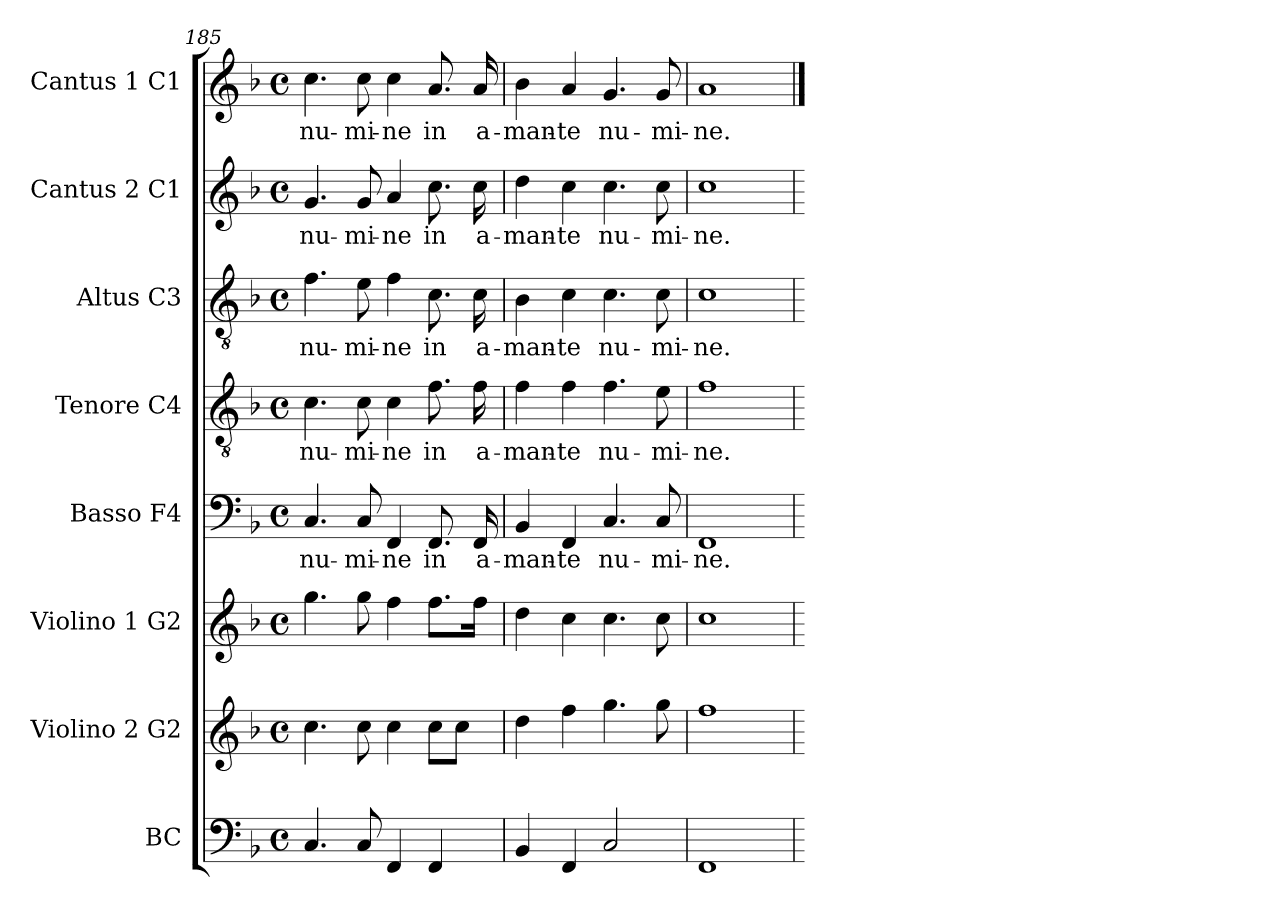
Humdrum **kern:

**kern	**kern	**kern	**kern	**text	**kern	**text	**kern	**text	**kern	**text	**kern	**text
*part8	*part7	*part6	*part5	*part5	*part4	*part4	*part3	*part3	*part2	*part2	*part1	*part1
*staff8	*staff7	*staff6	*staff5	*staff5	*staff4	*staff4	*staff3	*staff3	*staff2	*staff2	*staff1	*staff1
*I"BC	*I"Violino 2  G2	*I"Violino 1  G2	*I"Basso  F4	*	*I"Tenore  C4	*	*I"Altus  C3	*	*I"Cantus 2  C1	*	*I"Cantus 1  C1	*
*I'BC	*I'Vl2	*I'Vl1	*I'B	*	*I'T	*	*I'A	*	*I'C2	*	*I'C1	*
*clefF4	*clefG2	*clefG2	*clefF4	*	*clefGv2	*	*clefGv2	*	*clefG2	*	*clefG2	*
*k[b-]	*k[b-]	*k[b-]	*k[b-]	*	*k[b-]	*	*k[b-]	*	*k[b-]	*	*k[b-]	*
*F:	*F:	*F:	*F:	*	*F:	*	*F:	*	*F:	*	*F:	*
*M4/4	*M4/4	*M4/4	*M4/4	*	*M4/4	*	*M4/4	*	*M4/4	*	*M4/4	*
*met(c)	*met(c)	*met(c)	*met(c)	*	*met(c)	*	*met(c)	*	*met(c)	*	*met(c)	*
=185	=185	=185	=185	=185	=185	=185	=185	=185	=185	=185	=185	=185
!	!	!	!	!LO:LY:b:cj	!	!LO:LY:b	!	!LO:LY:b:cj	!	!LO:LY:b:cj	!	!LO:LY:b:cj
4.C/	4.cc\	4.gg\	4.C/	nu-	4.c\	nu-	4.f\	nu-	4.g/	nu-	4.cc\	nu-
!	!	!	!	!LO:LY:b	!	!LO:LY:b:cj	!	!LO:LY:b	!	!LO:LY:b	!	!LO:LY:b
8C/	8cc\	8gg\	8C/	-mi-	8c\	-mi-	8e\	-mi-	8g/	-mi-	8cc\	-mi-
!	!	!	!	!LO:LY:b:rj	!	!LO:LY:b:rj	!	!LO:LY:b:rj	!	!LO:LY:b:rj	!	!LO:LY:b:rj
4FF/	4cc\	4ff\	4FF/	-ne	4c\	-ne	4f\	-ne	4a/	-ne	4cc\	-ne
!	!	!	!	!LO:LY:b:cj	!	!LO:LY:b:cj	!	!LO:LY:b:cj	!	!LO:LY:b:cj	!	!LO:LY:b:cj
4FF/	8cc\L	8.ff\L	8.FF/	in	8.f\	in	8.c\	in	8.cc\	in	8.a/	in
.	8cc\J	.	.	.	.	.	.	.	.	.	.	.
!	!	!	!	!LO:LY:b:cj	!	!LO:LY:b:cj	!	!LO:LY:b:cj	!	!LO:LY:b:cj	!	!LO:LY:b:cj
.	.	16ff\J	16FF/	a-	16f\	a-	16c\	a-	16cc\	a-	16a/	a-
=186	=186	=186	=186	=186	=186	=186	=186	=186	=186	=186	=186	=186
!	!	!	!	!LO:LY:b:cj	!	!LO:LY:b:cj	!	!LO:LY:b:cj	!	!LO:LY:b:cj	!	!LO:LY:b:cj
4BB-/	4dd\	4dd\	4BB-/	-man-	4f\	-man-	4B-\	-man-	4dd\	-man-	4b-\	-man-
!	!	!	!	!LO:LY:b:rj	!	!LO:LY:b:rj	!	!LO:LY:b:rj	!	!LO:LY:b:rj	!	!LO:LY:b:rj
4FF/	4ff\	4cc\	4FF/	-te	4f\	-te	4c\	-te	4cc\	-te	4a/	-te
!	!	!	!	!LO:LY:b:cj	!	!LO:LY:b:cj	!	!LO:LY:b:cj	!	!LO:LY:b:cj	!	!LO:LY:b:cj
2C/	4.gg\	4.cc\	4.C/	nu-	4.f\	nu-	4.c\	nu-	4.cc\	nu-	4.g/	nu-
!	!	!	!	!LO:LY:b	!	!LO:LY:b	!	!LO:LY:b	!	!LO:LY:b	!	!LO:LY:b
.	8gg\	8cc\	8C/	-mi-	8e\	-mi-	8c\	-mi-	8cc\	-mi-	8g/	-mi-
=187	=187	=187	=187	=187	=187	=187	=187	=187	=187	=187	=187	=187
!	!	!	!	!LO:LY:b:rj	!	!LO:LY:b:rj	!	!LO:LY:b:rj	!	!LO:LY:b:rj	!	!LO:LY:b:rj
1FF	1ff	1cc	1FF	-ne.	1f	-ne.	1c	-ne.	1cc	-ne.	1a	-ne.
=	=	=	=	==	=	==	=	==	=	==	==	==
*-	*-	*-	*-	*-	*-	*-	*-	*-	*-	*-	*-	*-
